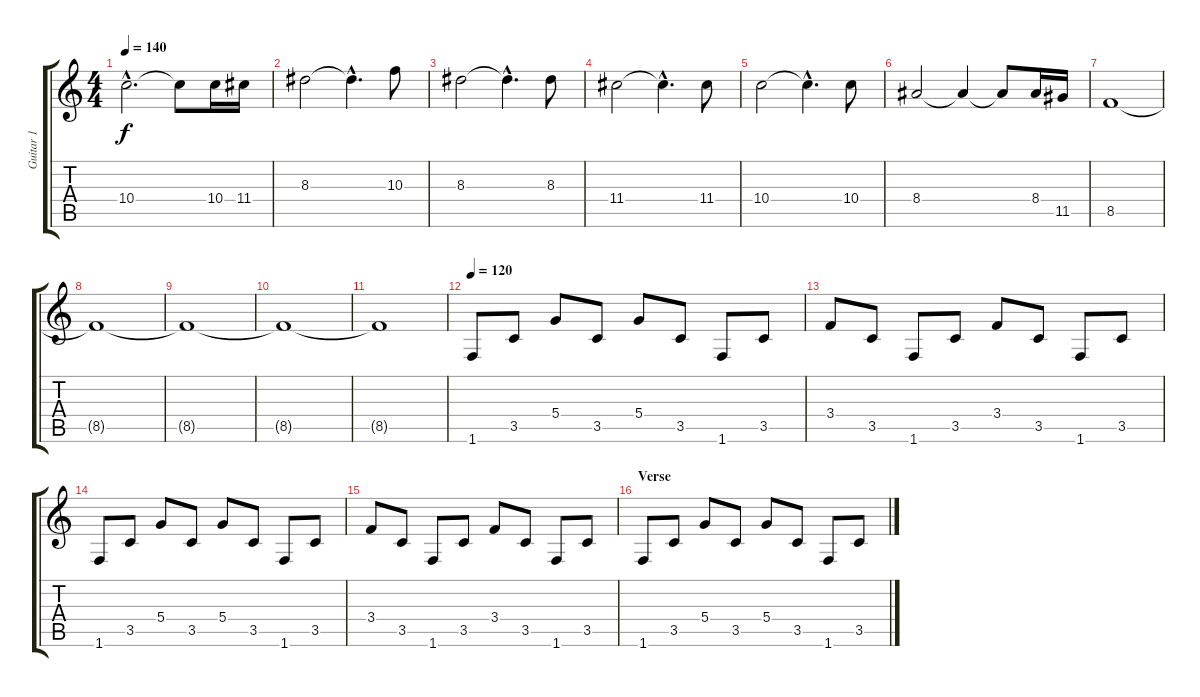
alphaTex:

\track ("Guitar 1" "Guitar 1") {instrument distortionguitar}
\staff {score tabs}
\tuning (E4 B3 G3 D3 A2 E2) {hide}
\ts (4 4)
\tempo 140
\clef g2
\ks c
10.4{hac}.2{d dy f} 10.4{t}.8 10.4.16 11.4.16 |
8.3.2 8.3{hac t}.4{d} 10.3.8 |
8.3.2 8.3{hac t}.4{d} 8.3.8 |
11.4.2 11.4{hac t}.4{d} 11.4.8 |
10.4.2 10.4{hac t}.4{d} 10.4.8 |
8.4.2 8.4{t}.4 8.4{t}.8 8.4.16 11.5.16 |
8.5.1 |
8.5{t}.1 |
8.5{t}.1 |
8.5{t}.1 |
8.5{t}.1 |
\tempo 120
1.6.8{instrument acousticguitarnylon} 3.5.8 5.4.8 3.5.8 5.4.8 3.5.8 1.6.8 3.5.8 |
3.4.8 3.5.8 1.6.8 3.5.8 3.4.8 3.5.8 1.6.8 3.5.8 |
1.6.8 3.5.8 5.4.8 3.5.8 5.4.8 3.5.8 1.6.8 3.5.8 |
3.4.8 3.5.8 1.6.8 3.5.8 3.4.8 3.5.8 1.6.8 3.5.8 |
\section ("" "Verse")
1.6.8 3.5.8 5.4.8 3.5.8 5.4.8 3.5.8 1.6.8 3.5.8
